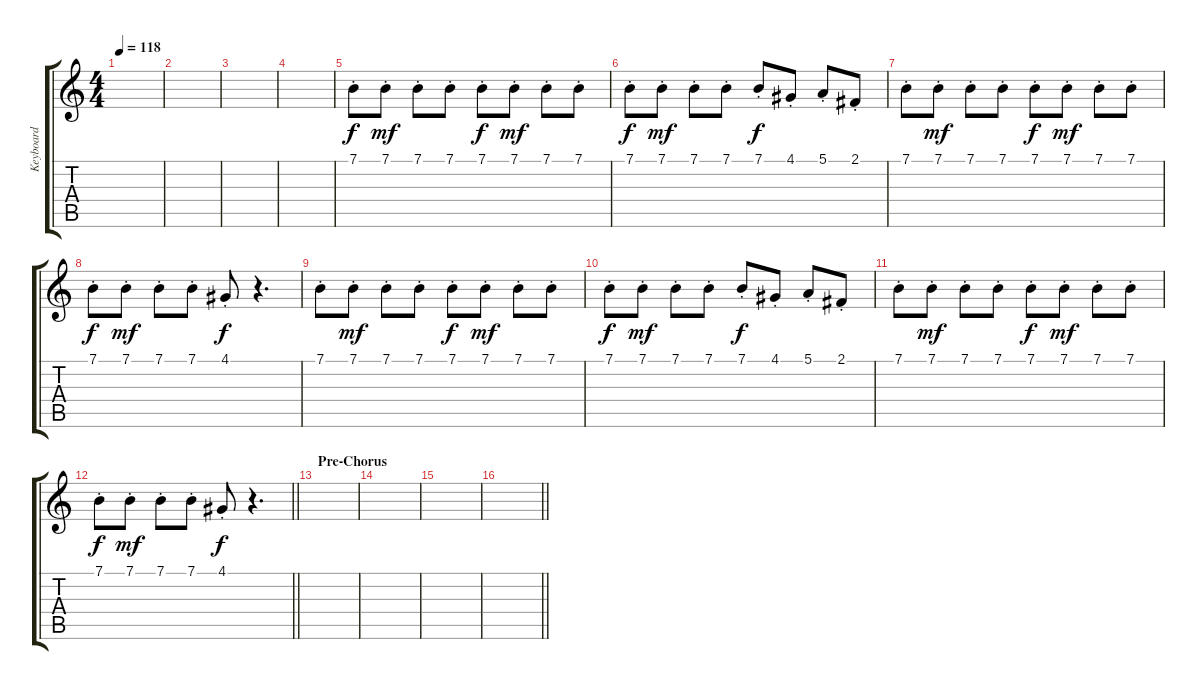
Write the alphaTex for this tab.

\track ("Keyboard" "Keyboard") {instrument synthbrass1}
\staff {score tabs}
\tuning (E4 B3 G3 D3 A2 E2) {hide}
\ts (4 4)
\tempo 118
\clef g2
\ks c
|
|
|
|
7.1{st}.8 7.1{st}.8{dy mf} 7.1{st}.8 7.1{st}.8 7.1{st}.8{dy f} 7.1{st}.8{dy mf} 7.1{st}.8 7.1{st}.8 |
7.1{st}.8{dy f} 7.1{st}.8{dy mf} 7.1{st}.8 7.1{st}.8 7.1{st}.8{dy f} 4.1{st}.8 5.1{st}.8 2.1{st}.8 |
7.1{st}.8 7.1{st}.8{dy mf} 7.1{st}.8 7.1{st}.8 7.1{st}.8{dy f} 7.1{st}.8{dy mf} 7.1{st}.8 7.1{st}.8 |
7.1{st}.8{dy f} 7.1{st}.8{dy mf} 7.1{st}.8 7.1{st}.8 4.1{st}.8{dy f} r.4{d} |
7.1{st}.8 7.1{st}.8{dy mf} 7.1{st}.8 7.1{st}.8 7.1{st}.8{dy f} 7.1{st}.8{dy mf} 7.1{st}.8 7.1{st}.8 |
7.1{st}.8{dy f} 7.1{st}.8{dy mf} 7.1{st}.8 7.1{st}.8 7.1{st}.8{dy f} 4.1{st}.8 5.1{st}.8 2.1{st}.8 |
7.1{st}.8 7.1{st}.8{dy mf} 7.1{st}.8 7.1{st}.8 7.1{st}.8{dy f} 7.1{st}.8{dy mf} 7.1{st}.8 7.1{st}.8 |
\barLineRight lightlight
7.1{st}.8{dy f} 7.1{st}.8{dy mf} 7.1{st}.8 7.1{st}.8 4.1{st}.8{dy f} r.4{d} |
\section ("" "Pre-Chorus")
|
|
|
\barLineRight lightlight
